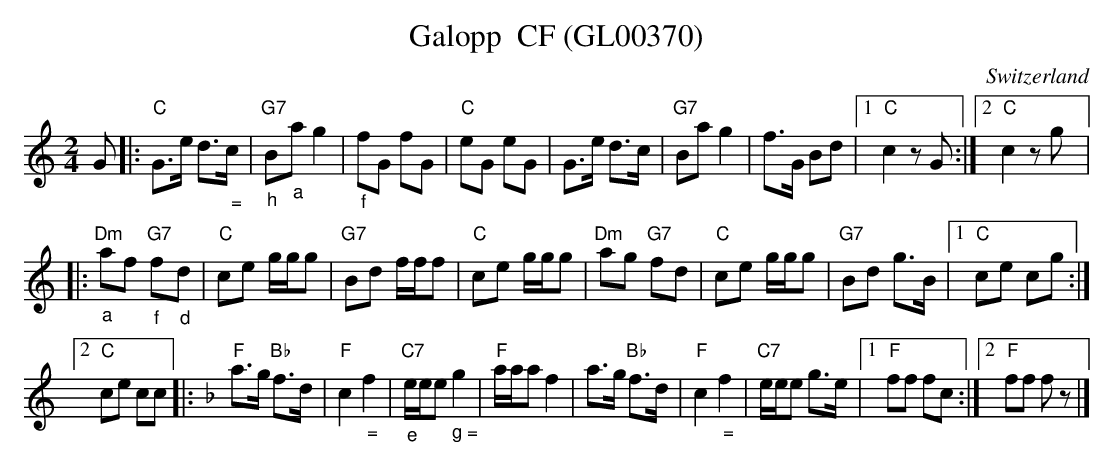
X:1
T: Galopp  CF (GL00370)
M:2/4
L:1/8
O:Switzerland
K:C major
G|: "C"G>e d>"_ ="c | "G7""_h"B"_a"ag2 | "_f"fG fG | "C"eG eG | G>e d>c | "G7"Bag2 | \
f>G Bd |1 "C"c2zG :|2 "C"c2zg |:
 "Dm""_a"af "G7""_f"f"_d"d | "C"ce g/g/g | "G7"Bd f/f/f | "C"ce g/g/g | \
"Dm"ag "G7"fd | "C"ce g/g/g | "G7"Bd g>B |1 "C"ce cg :|2
 "C"ce cc |: [K:F] "F"a>g "Bb"f>d | "F"c2"_ ="f2 | \
"C7""_e"e/e/e"_ g ="g2 | "F"a/a/af2 | a>g "Bb"f>d | "F"c2"_ ="f2 | "C7"e/e/e g>e |1 "F"ff fc :|2 "F"ff fz |]
